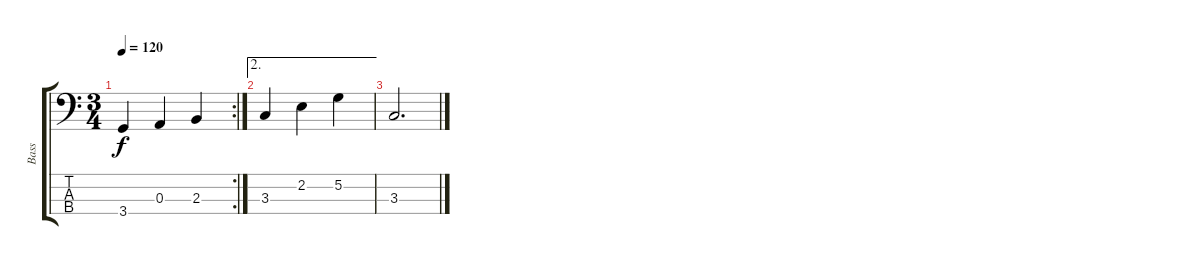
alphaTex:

\track ("Bass" "Bass") {instrument electricbassfinger}
\staff {score tabs}
\tuning (G2 D2 A1 E1) {hide}
\rc 2
\ts (3 4)
\tempo 120
\clef f4
\ks c
3.4.4{dy f} 0.3.4 2.3.4 |
\ae 2
3.3.4 2.2.4 5.2.4 |
3.3.2{d}
